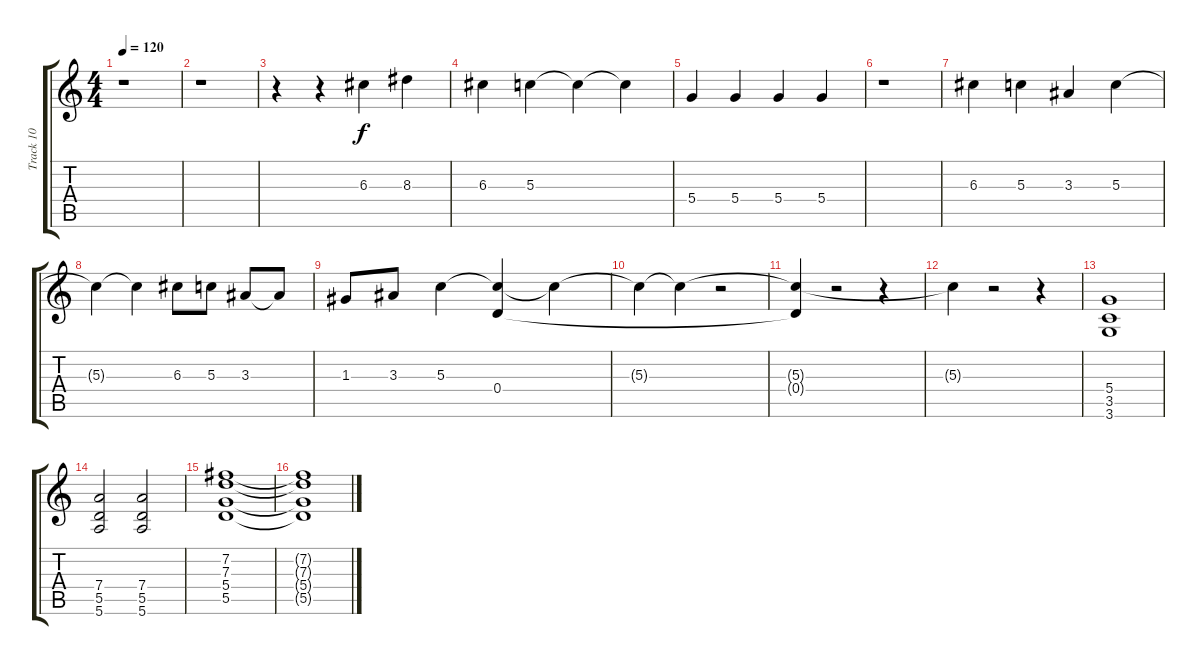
\track ("Track 10" "Track 10") {instrument distortionguitar}
\staff {score tabs}
\tuning (E4 B3 G3 D3 A2 E2) {hide}
\ts (4 4)
\tempo 120
\clef g2
\ks c
r.1{dy f} |
r.1 |
r.4{instrument distortionguitar} r.4 6.3.4 8.3.4 |
6.3.4 5.3.4 5.3{t}.4 5.3{t}.4 |
5.4.4 5.4.4 5.4.4 5.4.4 |
r.1 |
6.3.4 5.3.4 3.3.4 5.3.4 |
5.3{t}.4 5.3{t}.4 6.3.8 5.3.8 3.3.8 3.3{t}.8 |
1.3.8 3.3.8 5.3.4 (5.3{t} 0.4).4 5.3{t}.4 |
5.3{t}.4 5.3{t}.4 r.2 |
(5.3{t} 0.4{t}).4 r.2 r.4 |
5.3{t}.4 r.2 r.4 |
(5.4 3.5 3.6).1 |
(7.4 5.5 5.6).2 (7.4 5.5 5.6).2 |
(7.2 7.3 5.4 5.5).1 |
(7.2{t} 7.3{t} 5.4{t} 5.5{t}).1
